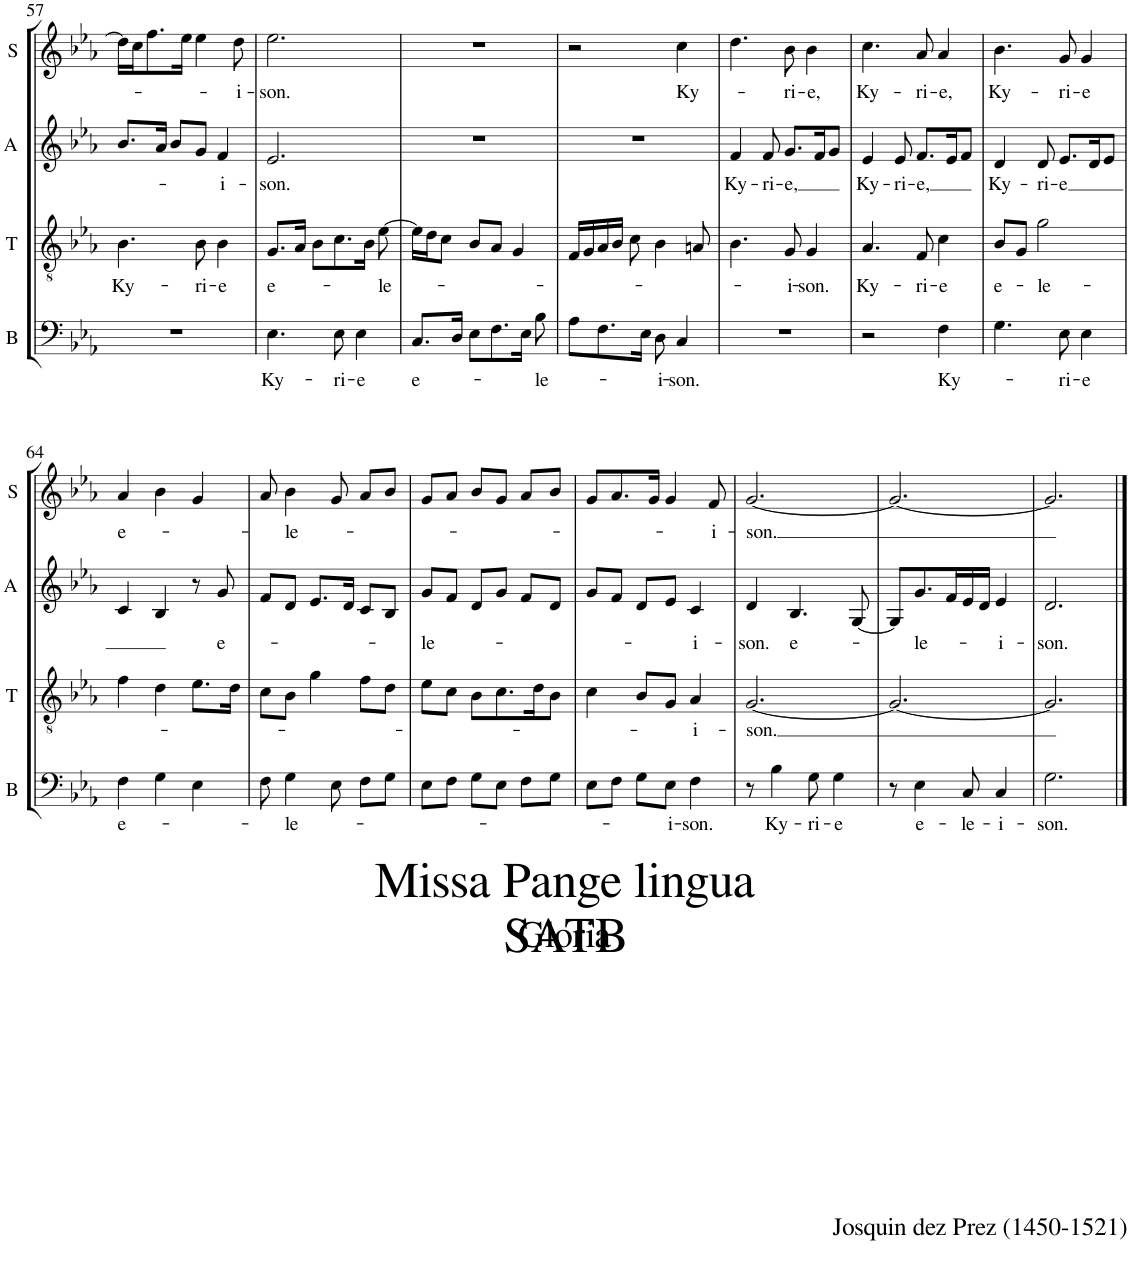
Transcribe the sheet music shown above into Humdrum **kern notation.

**kern	**text	**kern	**text	**kern	**text	**kern	**text
*part4	*part4	*part3	*part3	*part2	*part2	*part1	*part1
*staff4	*staff4	*staff3	*staff3	*staff2	*staff2	*staff1	*staff1
*I"B	*	*I"T	*	*I"A	*	*I"S	*
*I'B	*	*I'T	*	*I'A	*	*I'S	*
!!LO:PB:g=z
*clefF4	*	*clefGv2	*	*clefG2	*	*clefG2	*
*k[b-e-a-]	*	*k[b-e-a-]	*	*k[b-e-a-]	*	*k[b-e-a-]	*
*M3/4	*	*M3/4	*	*M3/4	*	*M3/4	*
=57	=57	=57	=57	=57	=57	=57	=57
!	!	!	!LO:LY:b	!	!	!	!
2.r	.	4.B-\	Ky-	8.b-/L	.	16dd\LL]	.
.	.	.	.	.	.	16cc\J	.
.	.	.	.	.	.	8.ff\	.
.	.	.	.	16a-/Jk	.	.	.
.	.	.	.	8b-/L	.	.	.
.	.	.	.	.	.	16ee-\Jk	.
!	!	!	!LO:LY:b	!	!	!	!
.	.	8B-\	-ri-	8g/J	.	4ee-\	.
!	!	!	!LO:LY:b	!	!LO:LY:b	!	!
.	.	4B-\	-e	4f/	-i-	.	.
!	!	!	!	!	!	!	!LO:LY:b
.	.	.	.	.	.	8dd\	-i-
=58	=58	=58	=58	=58	=58	=58	=58
!	!LO:LY:b	!	!LO:LY:b	!	!LO:LY:b	!	!LO:LY:b
4.E-\	Ky-	8.G/L	e-	2.e-/	-son.	2.ee-\	-son.
.	.	16A-/Jk	.	.	.	.	.
.	.	8B-\L	.	.	.	.	.
!	!LO:LY:b	!	!	!	!	!	!
8E-\	-ri-	8.c\	.	.	.	.	.
!	!LO:LY:b	!	!	!	!	!	!
4E-\	-e	.	.	.	.	.	.
.	.	16B-\Jk	.	.	.	.	.
!	!	!	!LO:LY:b	!	!	!	!
.	.	[8e-\	-le-	.	.	.	.
=59	=59	=59	=59	=59	=59	=59	=59
!	!LO:LY:b	!	!	!	!	!	!
8.C/L	e-	16e-\LL]	.	2.r	.	2.r	.
.	.	16d\J	.	.	.	.	.
.	.	8c\J	.	.	.	.	.
16D/Jk	.	.	.	.	.	.	.
8E-\L	.	8B-/L	.	.	.	.	.
8.F\	.	8A-/J	.	.	.	.	.
.	.	4G/	.	.	.	.	.
16E-\Jk	.	.	.	.	.	.	.
!	!LO:LY:b	!	!	!	!	!	!
8B-\	-le-	.	.	.	.	.	.
=60	=60	=60	=60	=60	=60	=60	=60
8A-\L	.	16F/LL	.	2.r	.	2r	.
.	.	16G/	.	.	.	.	.
8.F\	.	16A-/	.	.	.	.	.
.	.	16B-/JJ	.	.	.	.	.
.	.	8c\	.	.	.	.	.
16E-\Jk	.	.	.	.	.	.	.
!	!LO:LY:b	!	!	!	!	!	!
8D\	-i-	4B-\	.	.	.	.	.
!	!LO:LY:b	!	!	!	!	!	!LO:LY:b
4C/	-son.	.	.	.	.	4cc\	Ky-
.	.	8An/	.	.	.	.	.
=61	=61	=61	=61	=61	=61	=61	=61
!	!	!	!	!	!LO:LY:b	!	!
2.r	.	4.B-\	.	4f/	Ky-	4.dd\	.
!	!	!	!	!	!LO:LY:b	!	!
.	.	.	.	8f/	ri-	.	.
!	!	!	!LO:LY:b	!	!LO:LY:b	!	!LO:LY:b
.	.	8G/	-i-	8.g/L	-e,	8b-\	-ri-
!	!	!	!LO:LY:b	!	!	!	!LO:LY:b
.	.	4G/	-son.	.	.	4b-\	-e,
.	.	.	.	16f/K	.	.	.
.	.	.	.	8g/J	.	.	.
=62	=62	=62	=62	=62	=62	=62	=62
!	!	!	!LO:LY:b	!	!LO:LY:b	!	!LO:LY:b
2r	.	4.A-/	Ky-	4e-/	Ky-	4.cc\	Ky-
!	!	!	!	!	!LO:LY:b	!	!
.	.	.	.	8e-/	-ri-	.	.
!	!	!	!LO:LY:b	!	!LO:LY:b	!	!LO:LY:b
.	.	8F/	-ri-	8.f/L	-e,	8a-/	-ri-
!	!LO:LY:b	!	!LO:LY:b	!	!	!	!LO:LY:b
4F\	Ky-	4c\	-e	.	.	4a-/	-e,
.	.	.	.	16e-/K	.	.	.
.	.	.	.	8f/J	.	.	.
=63	=63	=63	=63	=63	=63	=63	=63
!	!	!	!LO:LY:b	!	!LO:LY:b	!	!LO:LY:b
4.G\	.	8B-/L	e-	4d/	Ky-	4.b-\	Ky-
.	.	8G/J	.	.	.	.	.
!	!	!	!LO:LY:b	!	!LO:LY:b	!	!
.	.	2g\	-le-	8d/	-ri-	.	.
!	!LO:LY:b	!	!	!	!LO:LY:b	!	!LO:LY:b
8E-\	ri-	.	.	8.e-/L	-e	8g/	-ri-
!	!LO:LY:b	!	!	!	!	!	!LO:LY:b
4E-\	-e	.	.	.	.	4g/	-e
.	.	.	.	16d/K	.	.	.
.	.	.	.	8e-/J	.	.	.
!!LO:LB:g=z
=64	=64	=64	=64	=64	=64	=64	=64
!	!LO:LY:b	!	!	!	!	!	!LO:LY:b
4F\	e-	4f\	.	4c/	.	4a-/	e-
4G\	.	4d\	.	4B-/	.	4b-\	.
4E-\	.	8.e-\L	.	8r	.	4g/	.
!	!	!	!	!	!LO:LY:b	!	!
.	.	.	.	8g/	e-	.	.
.	.	16d\Jk	.	.	.	.	.
=65	=65	=65	=65	=65	=65	=65	=65
8F\	.	8c\L	.	8f/L	.	8a-/	.
!	!LO:LY:b	!	!	!	!	!	!LO:LY:b
4G\	-le-	8B-\J	.	8d/J	.	4b-\	-le-
.	.	4g\	.	8.e-/L	.	.	.
8E-\	.	.	.	.	.	8g/	.
.	.	.	.	16d/Jk	.	.	.
8F\L	.	8f\L	.	8c/L	.	8a-/L	.
8G\J	.	8d\J	.	8B-/J	.	8b-/J	.
=66	=66	=66	=66	=66	=66	=66	=66
!	!	!	!	!	!LO:LY:b	!	!
8E-\L	.	8e-\L	.	8g/L	-le-	8g/L	.
8F\J	.	8c\J	.	8f/J	.	8a-/J	.
8G\L	.	8B-\L	.	8d/L	.	8b-/L	.
8E-\J	.	8.c\	.	8g/J	.	8g/J	.
8F\L	.	.	.	8f/L	.	8a-/L	.
.	.	16d\K	.	.	.	.	.
8G\J	.	8B-\J	.	8d/J	.	8b-/J	.
=67	=67	=67	=67	=67	=67	=67	=67
8E-\L	.	4c\	.	8g/L	.	8g/L	.
8F\J	.	.	.	8f/J	.	8.a-/	.
8G\L	.	8B-/L	.	8d/L	.	.	.
.	.	.	.	.	.	16g/Jk	.
!	!LO:LY:b	!	!	!	!	!	!
8E-\J	-i-	8G/J	.	8e-/J	.	4g/	.
!	!LO:LY:b	!	!LO:LY:b	!	!LO:LY:b	!	!
4F\	-son.	4A-/	-i-	4c/	i-	.	.
!	!	!	!	!	!	!	!LO:LY:b
.	.	.	.	.	.	8f/	-i-
=68	=68	=68	=68	=68	=68	=68	=68
!	!	!	!LO:LY:b	!	!LO:LY:b	!	!LO:LY:b
8r	.	[2.G/	-son.	4d/	-son.	[2.g/	-son.
!	!LO:LY:b	!	!	!	!	!	!
4B-\	Ky-	.	.	.	.	.	.
!	!	!	!	!	!LO:LY:b	!	!
.	.	.	.	4.B-/	e-	.	.
!	!LO:LY:b	!	!	!	!	!	!
8G\	-ri-	.	.	.	.	.	.
!	!LO:LY:b	!	!	!	!	!	!
4G\	-e	.	.	.	.	.	.
.	.	.	.	[8G/	.	.	.
=69	=69	=69	=69	=69	=69	=69	=69
8r	.	2.G/_	.	8G/L]	.	2.g/_	.
!	!LO:LY:b	!	!	!	!LO:LY:b	!	!
4E-\	e-	.	.	8.g/	-le-	.	.
.	.	.	.	16f/L	.	.	.
!	!LO:LY:b	!	!	!	!	!	!
8C/	-le-	.	.	16e-/	.	.	.
.	.	.	.	16d/JJ	.	.	.
!	!LO:LY:b	!	!	!	!LO:LY:b	!	!
4C/	-i-	.	.	4e-/	-i-	.	.
=70	=70	=70	=70	=70	=70	=70	=70
!	!LO:LY:b	!	!	!	!LO:LY:b	!	!
2.G\	-son.	2.G/]	.	2.d/	-son.	2.g/]	.
==	==	==	==	==	==	==	==
*-	*-	*-	*-	*-	*-	*-	*-
